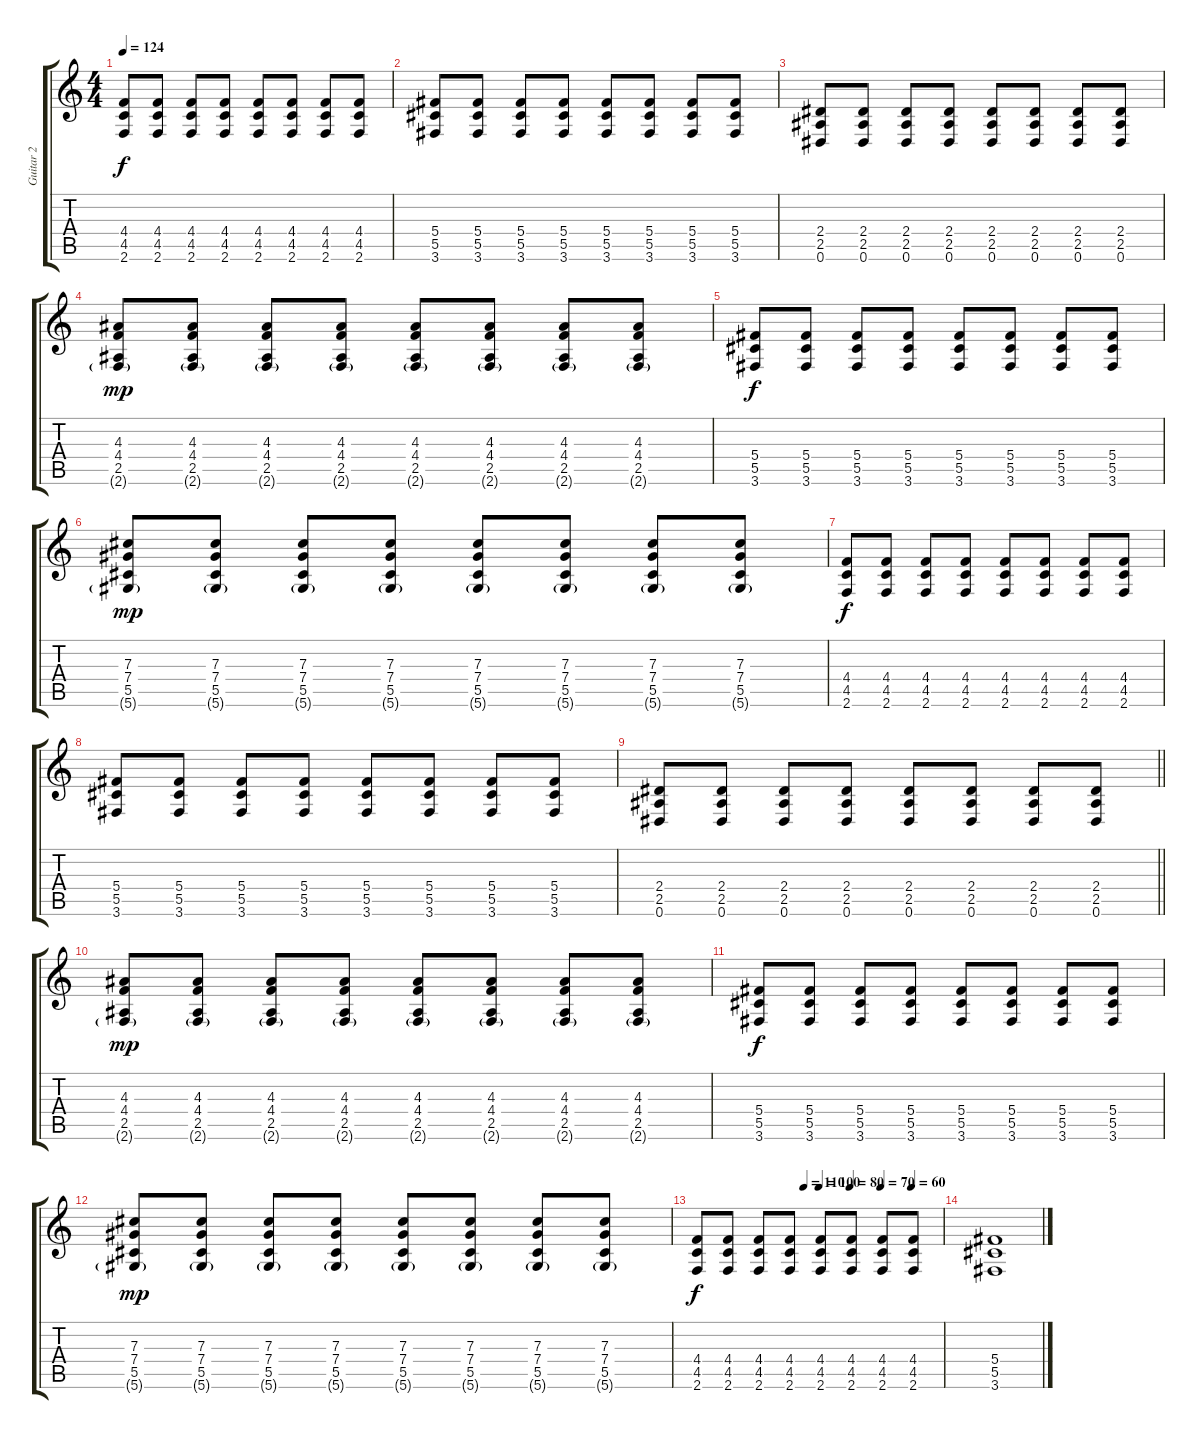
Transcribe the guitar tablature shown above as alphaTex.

\track ("Guitar 2" "Guitar 2") {instrument distortionguitar}
\staff {score tabs}
\tuning (Eb4 Bb3 Gb3 Db3 Ab2 Eb2) {hide}
\ts (4 4)
\tempo 124
\clef g2
\ks c
(4.4 4.5 2.6).8{dy f} (4.4 4.5 2.6).8 (4.4 4.5 2.6).8 (4.4 4.5 2.6).8 (4.4 4.5 2.6).8 (4.4 4.5 2.6).8 (4.4 4.5 2.6).8 (4.4 4.5 2.6).8 |
(5.4 5.5 3.6).8 (5.4 5.5 3.6).8 (5.4 5.5 3.6).8 (5.4 5.5 3.6).8 (5.4 5.5 3.6).8 (5.4 5.5 3.6).8 (5.4 5.5 3.6).8 (5.4 5.5 3.6).8 |
(2.4 2.5 0.6).8 (2.4 2.5 0.6).8 (2.4 2.5 0.6).8 (2.4 2.5 0.6).8 (2.4 2.5 0.6).8 (2.4 2.5 0.6).8 (2.4 2.5 0.6).8 (2.4 2.5 0.6).8 |
(4.3 4.4 2.5 2.6{g}).8{dy mp} (4.3 4.4 2.5 2.6{g}).8 (4.3 4.4 2.5 2.6{g}).8 (4.3 4.4 2.5 2.6{g}).8 (4.3 4.4 2.5 2.6{g}).8 (4.3 4.4 2.5 2.6{g}).8 (4.3 4.4 2.5 2.6{g}).8 (4.3 4.4 2.5 2.6{g}).8 |
(5.4 5.5 3.6).8{dy f} (5.4 5.5 3.6).8 (5.4 5.5 3.6).8 (5.4 5.5 3.6).8 (5.4 5.5 3.6).8 (5.4 5.5 3.6).8 (5.4 5.5 3.6).8 (5.4 5.5 3.6).8 |
(7.3 7.4 5.5 5.6{g}).8{dy mp} (7.3 7.4 5.5 5.6{g}).8 (7.3 7.4 5.5 5.6{g}).8 (7.3 7.4 5.5 5.6{g}).8 (7.3 7.4 5.5 5.6{g}).8 (7.3 7.4 5.5 5.6{g}).8 (7.3 7.4 5.5 5.6{g}).8 (7.3 7.4 5.5 5.6{g}).8 |
(4.4 4.5 2.6).8{dy f} (4.4 4.5 2.6).8 (4.4 4.5 2.6).8 (4.4 4.5 2.6).8 (4.4 4.5 2.6).8 (4.4 4.5 2.6).8 (4.4 4.5 2.6).8 (4.4 4.5 2.6).8 |
(5.4 5.5 3.6).8 (5.4 5.5 3.6).8 (5.4 5.5 3.6).8 (5.4 5.5 3.6).8 (5.4 5.5 3.6).8 (5.4 5.5 3.6).8 (5.4 5.5 3.6).8 (5.4 5.5 3.6).8 |
\barLineRight lightlight
(2.4 2.5 0.6).8 (2.4 2.5 0.6).8 (2.4 2.5 0.6).8 (2.4 2.5 0.6).8 (2.4 2.5 0.6).8 (2.4 2.5 0.6).8 (2.4 2.5 0.6).8 (2.4 2.5 0.6).8 |
(4.3 4.4 2.5 2.6{g}).8{dy mp} (4.3 4.4 2.5 2.6{g}).8 (4.3 4.4 2.5 2.6{g}).8 (4.3 4.4 2.5 2.6{g}).8 (4.3 4.4 2.5 2.6{g}).8 (4.3 4.4 2.5 2.6{g}).8 (4.3 4.4 2.5 2.6{g}).8 (4.3 4.4 2.5 2.6{g}).8 |
(5.4 5.5 3.6).8{dy f} (5.4 5.5 3.6).8 (5.4 5.5 3.6).8 (5.4 5.5 3.6).8 (5.4 5.5 3.6).8 (5.4 5.5 3.6).8 (5.4 5.5 3.6).8 (5.4 5.5 3.6).8 |
(7.3 7.4 5.5 5.6{g}).8{dy mp} (7.3 7.4 5.5 5.6{g}).8 (7.3 7.4 5.5 5.6{g}).8 (7.3 7.4 5.5 5.6{g}).8 (7.3 7.4 5.5 5.6{g}).8 (7.3 7.4 5.5 5.6{g}).8 (7.3 7.4 5.5 5.6{g}).8 (7.3 7.4 5.5 5.6{g}).8 |
\tempo (100 0.5)
\tempo (80 0.625)
\tempo (70 0.75)
\tempo (60 0.875)
\tempo (110 0.4375)
(4.4 4.5 2.6).8{dy f} (4.4 4.5 2.6).8 (4.4 4.5 2.6).8 (4.4 4.5 2.6).8 (4.4 4.5 2.6).8 (4.4 4.5 2.6).8 (4.4 4.5 2.6).8 (4.4 4.5 2.6).8 |
(5.4 5.5 3.6).1
